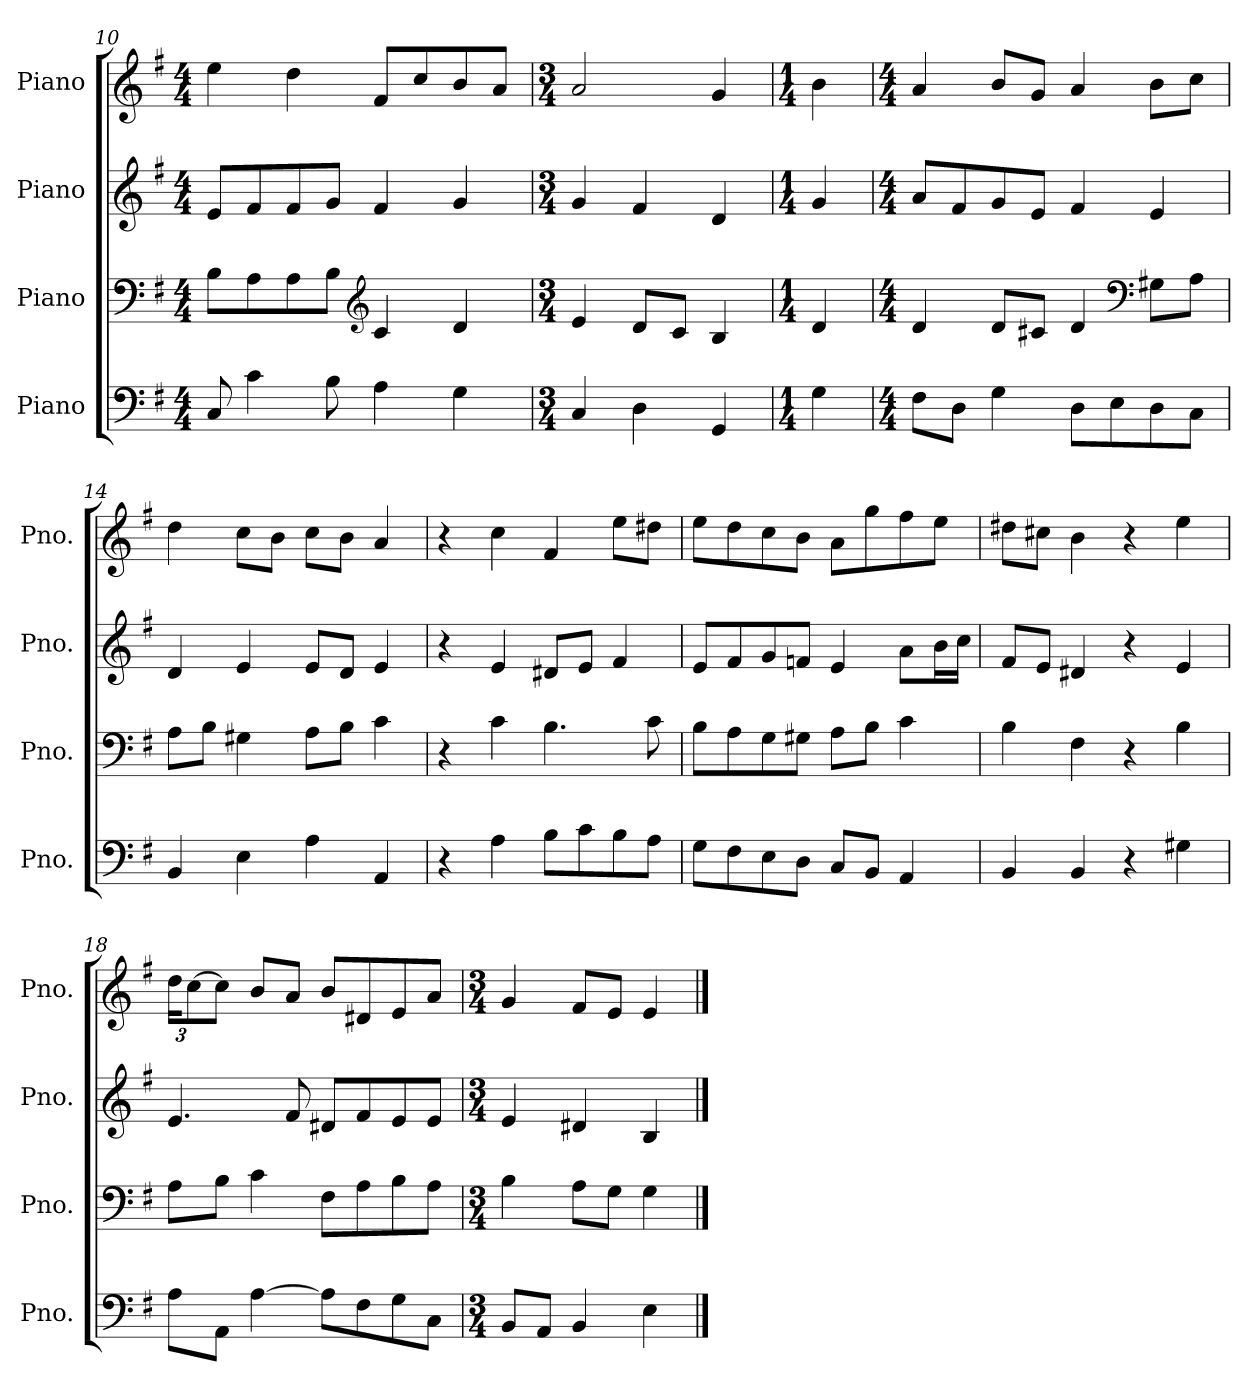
**kern	**kern	**kern	**kern
*part4	*part3	*part2	*part1
*staff4	*staff3	*staff2	*staff1
*I"Piano	*I"Piano	*I"Piano	*I"Piano
*I'Pno.	*I'Pno.	*I'Pno.	*I'Pno.
!!LO:LB:g=z
*clefF4	*clefF4	*clefG2	*clefG2
*k[f#]	*k[f#]	*k[f#]	*k[f#]
*M4/4	*M4/4	*M4/4	*M4/4
=10	=10	=10	=10
8C/	8B\L	8e/L	4ee\
4c\	8A\	8f#/	.
.	8A\	8f#/	4dd\
8B\	8B\J	8g/J	.
*	*clefG2	*	*
4A\	4c/	4f#/	8f#/L
.	.	.	8cc/
4G\	4d/	4g/	8b/
.	.	.	8a/J
=11	=11	=11	=11
*M3/4	*M3/4	*M3/4	*M3/4
4C/	4e/	4g/	2a/
4D\	8d/L	4f#/	.
.	8c/J	.	.
4GG/	4B/	4d/	4g/
=12	=12	=12	=12
*M1/4	*M1/4	*M1/4	*M1/4
4G\	4d/	4g/	4b\
=13	=13	=13	=13
*M4/4	*M4/4	*M4/4	*M4/4
8F#\L	4d/	8a/L	4a/
8D\J	.	8f#/	.
4G\	8d/L	8g/	8b/L
.	8c#X/J	8e/J	8g/J
8D\L	4d/	4f#/	4a/
8E\	.	.	.
*	*clefF4	*	*
8D\	8G#X\L	4e/	8b\L
8C\J	8A\J	.	8cc\J
=14	=14	=14	=14
4BB/	8A\L	4d/	4dd\
.	8B\J	.	.
4E\	4G#X\	4e/	8cc\L
.	.	.	8b\J
4A\	8A\L	8e/L	8cc\L
.	8B\J	8d/J	8b\J
4AA/	4c\	4e/	4a/
!!LO:PB:g=z
=15	=15	=15	=15
4r	4r	4r	4r
4A\	4c\	4e/	4cc\
8B\L	4.B\	8d#X/L	4f#/
8c\	.	8e/J	.
8B\	.	4f#/	8ee\L
8A\J	8c\	.	8dd#X\J
=16	=16	=16	=16
8G\L	8B\L	8e/L	8ee\L
8F#\	8A\	8f#/	8dd\
8E\	8G\	8g/	8cc\
8D\J	8G#X\J	8fn/J	8b\J
8C/L	8A\L	4e/	8a\L
8BB/J	8B\J	.	8gg\
4AA/	4c\	8a\L	8ff#\
.	.	16b\L	8ee\J
.	.	16cc\JJ	.
=17	=17	=17	=17
4BB/	4B\	8f#/L	8dd#X\L
.	.	8e/J	8cc#X\J
4BB/	4F#\	4d#X/	4b\
4r	4r	4r	4r
4G#X\	4B\	4e/	4ee\
=18	=18	=18	=18
*	*	*	*Xbrackettup
8A\L	8A\L	4.e/	24dd\KL
.	.	.	[12cc\
8AA\J	8B\J	.	8cc\J]
[4A\	4c\	.	8b/L
.	.	8f#/	8a/J
8A\L]	8F#\L	8d#X/L	8b/L
8F#\	8A\	8f#/	8d#X/
8G\	8B\	8e/	8e/
8C\J	8A\J	8e/J	8a/J
!!LO:LB:g=z
=19	=19	=19	=19
*M3/4	*M3/4	*M3/4	*M3/4
8BB/L	4B\	4e/	4g/
8AA/J	.	.	.
4BB/	8A\L	4d#X/	8f#/L
.	8G\J	.	8e/J
4E\	4G\	4B/	4e/
==	==	==	==
*-	*-	*-	*-
